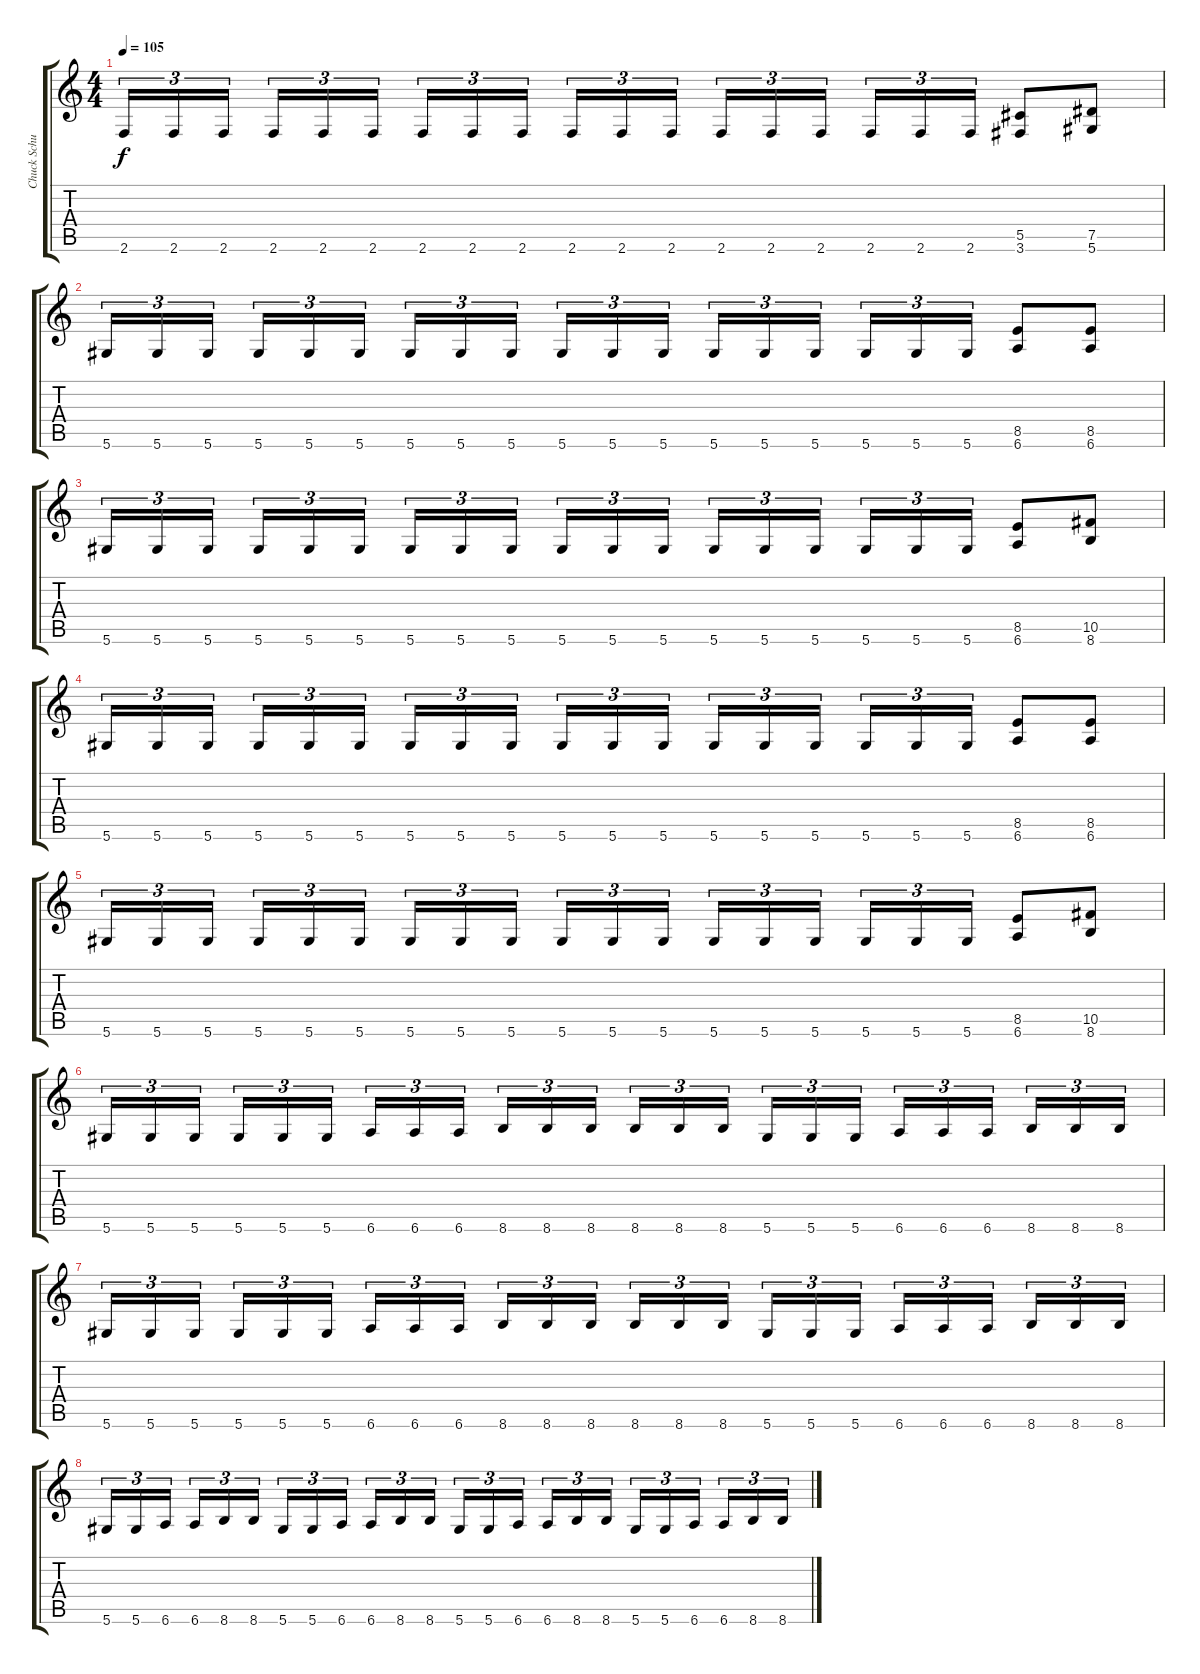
\track ("Chuck Schuldiner" "Chuck Schu") {instrument distortionguitar}
\staff {score tabs}
\tuning (Eb4 Bb3 Gb3 Db3 Ab2 Eb2) {hide}
\ts (4 4)
\tempo 105
\clef g2
\ks c
2.6.16{tu (3 2) dy f} 2.6.16{tu (3 2)} 2.6.16{tu (3 2)} 2.6.16{tu (3 2)} 2.6.16{tu (3 2)} 2.6.16{tu (3 2)} 2.6.16{tu (3 2)} 2.6.16{tu (3 2)} 2.6.16{tu (3 2)} 2.6.16{tu (3 2)} 2.6.16{tu (3 2)} 2.6.16{tu (3 2)} 2.6.16{tu (3 2)} 2.6.16{tu (3 2)} 2.6.16{tu (3 2)} 2.6.16{tu (3 2)} 2.6.16{tu (3 2)} 2.6.16{tu (3 2)} (5.5 3.6).8 (7.5 5.6).8 |
5.6.16{tu (3 2)} 5.6.16{tu (3 2)} 5.6.16{tu (3 2)} 5.6.16{tu (3 2)} 5.6.16{tu (3 2)} 5.6.16{tu (3 2)} 5.6.16{tu (3 2)} 5.6.16{tu (3 2)} 5.6.16{tu (3 2)} 5.6.16{tu (3 2)} 5.6.16{tu (3 2)} 5.6.16{tu (3 2)} 5.6.16{tu (3 2)} 5.6.16{tu (3 2)} 5.6.16{tu (3 2)} 5.6.16{tu (3 2)} 5.6.16{tu (3 2)} 5.6.16{tu (3 2)} (8.5 6.6).8 (8.5 6.6).8 |
5.6.16{tu (3 2)} 5.6.16{tu (3 2)} 5.6.16{tu (3 2)} 5.6.16{tu (3 2)} 5.6.16{tu (3 2)} 5.6.16{tu (3 2)} 5.6.16{tu (3 2)} 5.6.16{tu (3 2)} 5.6.16{tu (3 2)} 5.6.16{tu (3 2)} 5.6.16{tu (3 2)} 5.6.16{tu (3 2)} 5.6.16{tu (3 2)} 5.6.16{tu (3 2)} 5.6.16{tu (3 2)} 5.6.16{tu (3 2)} 5.6.16{tu (3 2)} 5.6.16{tu (3 2)} (8.5 6.6).8 (10.5 8.6).8 |
5.6.16{tu (3 2)} 5.6.16{tu (3 2)} 5.6.16{tu (3 2)} 5.6.16{tu (3 2)} 5.6.16{tu (3 2)} 5.6.16{tu (3 2)} 5.6.16{tu (3 2)} 5.6.16{tu (3 2)} 5.6.16{tu (3 2)} 5.6.16{tu (3 2)} 5.6.16{tu (3 2)} 5.6.16{tu (3 2)} 5.6.16{tu (3 2)} 5.6.16{tu (3 2)} 5.6.16{tu (3 2)} 5.6.16{tu (3 2)} 5.6.16{tu (3 2)} 5.6.16{tu (3 2)} (8.5 6.6).8 (8.5 6.6).8 |
5.6.16{tu (3 2)} 5.6.16{tu (3 2)} 5.6.16{tu (3 2)} 5.6.16{tu (3 2)} 5.6.16{tu (3 2)} 5.6.16{tu (3 2)} 5.6.16{tu (3 2)} 5.6.16{tu (3 2)} 5.6.16{tu (3 2)} 5.6.16{tu (3 2)} 5.6.16{tu (3 2)} 5.6.16{tu (3 2)} 5.6.16{tu (3 2)} 5.6.16{tu (3 2)} 5.6.16{tu (3 2)} 5.6.16{tu (3 2)} 5.6.16{tu (3 2)} 5.6.16{tu (3 2)} (8.5 6.6).8 (10.5 8.6).8 |
5.6.16{tu (3 2)} 5.6.16{tu (3 2)} 5.6.16{tu (3 2)} 5.6.16{tu (3 2)} 5.6.16{tu (3 2)} 5.6.16{tu (3 2)} 6.6.16{tu (3 2)} 6.6.16{tu (3 2)} 6.6.16{tu (3 2)} 8.6.16{tu (3 2)} 8.6.16{tu (3 2)} 8.6.16{tu (3 2)} 8.6.16{tu (3 2)} 8.6.16{tu (3 2)} 8.6.16{tu (3 2)} 5.6.16{tu (3 2)} 5.6.16{tu (3 2)} 5.6.16{tu (3 2)} 6.6.16{tu (3 2)} 6.6.16{tu (3 2)} 6.6.16{tu (3 2)} 8.6.16{tu (3 2)} 8.6.16{tu (3 2)} 8.6.16{tu (3 2)} |
5.6.16{tu (3 2)} 5.6.16{tu (3 2)} 5.6.16{tu (3 2)} 5.6.16{tu (3 2)} 5.6.16{tu (3 2)} 5.6.16{tu (3 2)} 6.6.16{tu (3 2)} 6.6.16{tu (3 2)} 6.6.16{tu (3 2)} 8.6.16{tu (3 2)} 8.6.16{tu (3 2)} 8.6.16{tu (3 2)} 8.6.16{tu (3 2)} 8.6.16{tu (3 2)} 8.6.16{tu (3 2)} 5.6.16{tu (3 2)} 5.6.16{tu (3 2)} 5.6.16{tu (3 2)} 6.6.16{tu (3 2)} 6.6.16{tu (3 2)} 6.6.16{tu (3 2)} 8.6.16{tu (3 2)} 8.6.16{tu (3 2)} 8.6.16{tu (3 2)} |
5.6.16{tu (3 2)} 5.6.16{tu (3 2)} 6.6.16{tu (3 2)} 6.6.16{tu (3 2)} 8.6.16{tu (3 2)} 8.6.16{tu (3 2)} 5.6.16{tu (3 2)} 5.6.16{tu (3 2)} 6.6.16{tu (3 2)} 6.6.16{tu (3 2)} 8.6.16{tu (3 2)} 8.6.16{tu (3 2)} 5.6.16{tu (3 2)} 5.6.16{tu (3 2)} 6.6.16{tu (3 2)} 6.6.16{tu (3 2)} 8.6.16{tu (3 2)} 8.6.16{tu (3 2)} 5.6.16{tu (3 2)} 5.6.16{tu (3 2)} 6.6.16{tu (3 2)} 6.6.16{tu (3 2)} 8.6.16{tu (3 2)} 8.6.16{tu (3 2)}
